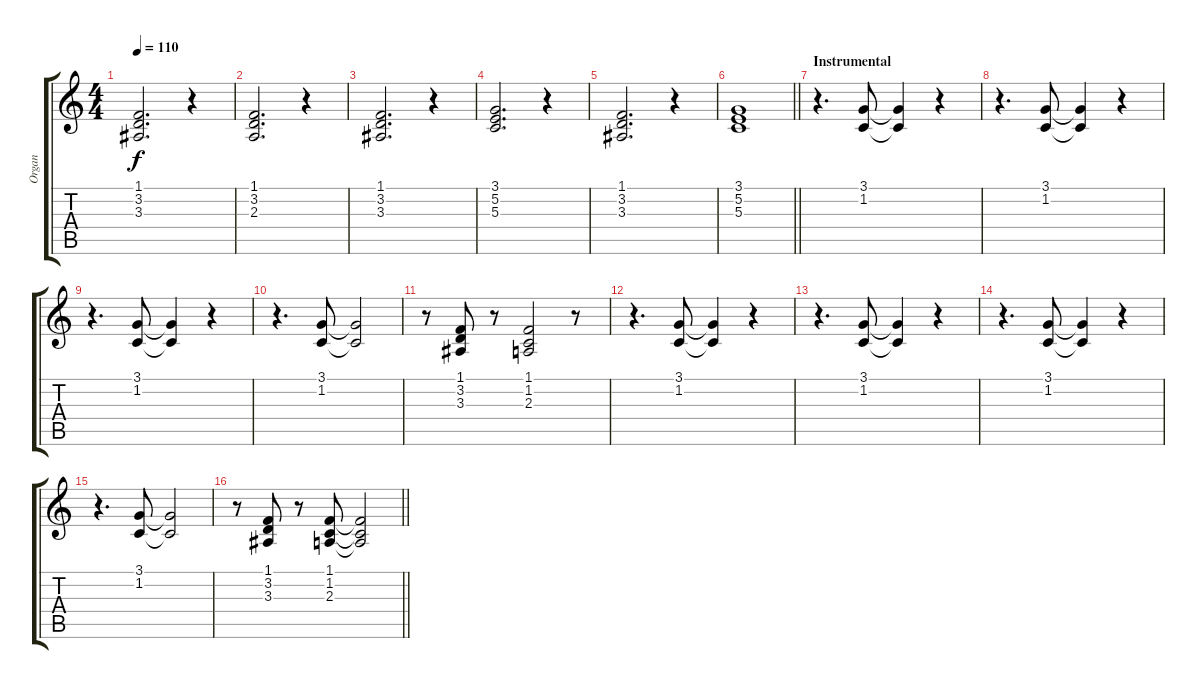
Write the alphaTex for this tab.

\track ("Organ" "Organ") {instrument drawbarorgan}
\staff {score tabs}
\tuning (E4 B3 G3 D3 A2 E2) {hide}
\ts (4 4)
\tempo 110
\clef g2
\ks c
(1.1 3.2 3.3).2{d dy f} r.4 |
(1.1 3.2 2.3).2{d} r.4 |
(1.1 3.2 3.3).2{d} r.4 |
(3.1 5.2 5.3).2{d} r.4 |
(1.1 3.2 3.3).2{d} r.4 |
\barLineRight lightlight
(3.1 5.2 5.3).1 |
\section ("" "Instrumental")
r.4{d} (3.1 1.2).8 (3.1{t} 1.2{t}).4 r.4 |
r.4{d} (3.1 1.2).8 (3.1{t} 1.2{t}).4 r.4 |
r.4{d} (3.1 1.2).8 (3.1{t} 1.2{t}).4 r.4 |
r.4{d} (3.1 1.2).8 (3.1{t} 1.2{t}).2 |
r.8 (1.1 3.2 3.3).8 r.8 (1.1 1.2 2.3).2 r.8 |
r.4{d} (3.1 1.2).8 (3.1{t} 1.2{t}).4 r.4 |
r.4{d} (3.1 1.2).8 (3.1{t} 1.2{t}).4 r.4 |
r.4{d} (3.1 1.2).8 (3.1{t} 1.2{t}).4 r.4 |
r.4{d} (3.1 1.2).8 (3.1{t} 1.2{t}).2 |
\barLineRight lightlight
r.8 (1.1 3.2 3.3).8 r.8 (1.1 1.2 2.3).8 (1.1{t} 1.2{t} 2.3{t}).2
